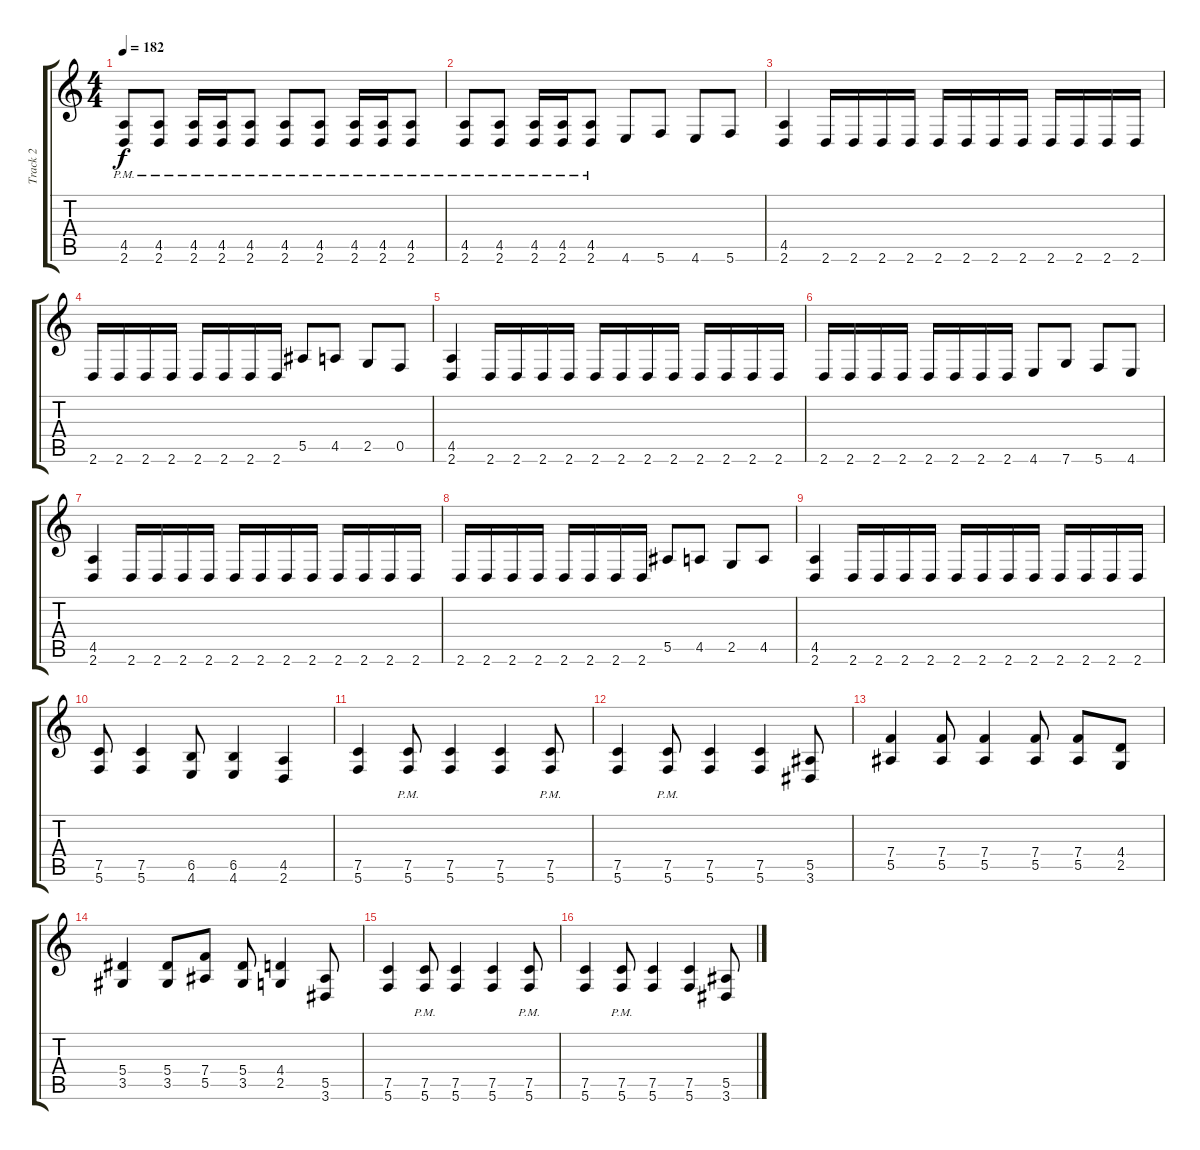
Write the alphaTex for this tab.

\track ("Track 2" "Track 2") {instrument distortionguitar}
\staff {score tabs}
\tuning (C4 G3 Eb3 Bb2 F2 C2) {hide}
\ts (4 4)
\tempo 182
\clef g2
\ks c
(4.5{pm} 2.6).8{dy f} (4.5{pm} 2.6).8 (4.5{pm} 2.6).16 (4.5{pm} 2.6).16 (4.5{pm} 2.6).8 (4.5{pm} 2.6).8 (4.5{pm} 2.6).8 (4.5{pm} 2.6).16 (4.5{pm} 2.6).16 (4.5{pm} 2.6).8 |
(4.5{pm} 2.6).8 (4.5{pm} 2.6).8 (4.5{pm} 2.6).16 (4.5{pm} 2.6).16 (4.5{pm} 2.6).8 4.6.8 5.6.8 4.6.8 5.6.8 |
(4.5 2.6).4 2.6.16 2.6.16 2.6.16 2.6.16 2.6.16 2.6.16 2.6.16 2.6.16 2.6.16 2.6.16 2.6.16 2.6.16 |
2.6.16 2.6.16 2.6.16 2.6.16 2.6.16 2.6.16 2.6.16 2.6.16 5.5.8 4.5.8 2.5.8 0.5.8 |
(4.5 2.6).4 2.6.16 2.6.16 2.6.16 2.6.16 2.6.16 2.6.16 2.6.16 2.6.16 2.6.16 2.6.16 2.6.16 2.6.16 |
2.6.16 2.6.16 2.6.16 2.6.16 2.6.16 2.6.16 2.6.16 2.6.16 4.6.8 7.6.8 5.6.8 4.6.8 |
(4.5 2.6).4 2.6.16 2.6.16 2.6.16 2.6.16 2.6.16 2.6.16 2.6.16 2.6.16 2.6.16 2.6.16 2.6.16 2.6.16 |
2.6.16 2.6.16 2.6.16 2.6.16 2.6.16 2.6.16 2.6.16 2.6.16 5.5.8 4.5.8 2.5.8 4.5.8 |
(4.5 2.6).4 2.6.16 2.6.16 2.6.16 2.6.16 2.6.16 2.6.16 2.6.16 2.6.16 2.6.16 2.6.16 2.6.16 2.6.16 |
(7.5 5.6).8 (7.5 5.6).4 (6.5 4.6).8 (6.5 4.6).4 (4.5 2.6).4 |
(7.5 5.6).4 (7.5{pm} 5.6).8 (7.5 5.6).4 (7.5 5.6).4 (7.5{pm} 5.6).8 |
(7.5 5.6).4 (7.5{pm} 5.6).8 (7.5 5.6).4 (7.5 5.6).4 (5.5 3.6).8 |
(7.4 5.5).4 (7.4 5.5).8 (7.4 5.5).4 (7.4 5.5).8 (7.4 5.5).8 (4.4 2.5).8 |
(5.4 3.5).4 (5.4 3.5).8 (7.4 5.5).8 (5.4 3.5).8 (4.4 2.5).4 (5.5 3.6).8 |
(7.5 5.6).4 (7.5{pm} 5.6).8 (7.5 5.6).4 (7.5 5.6).4 (7.5{pm} 5.6).8 |
(7.5 5.6).4 (7.5{pm} 5.6).8 (7.5 5.6).4 (7.5 5.6).4 (5.5 3.6).8
